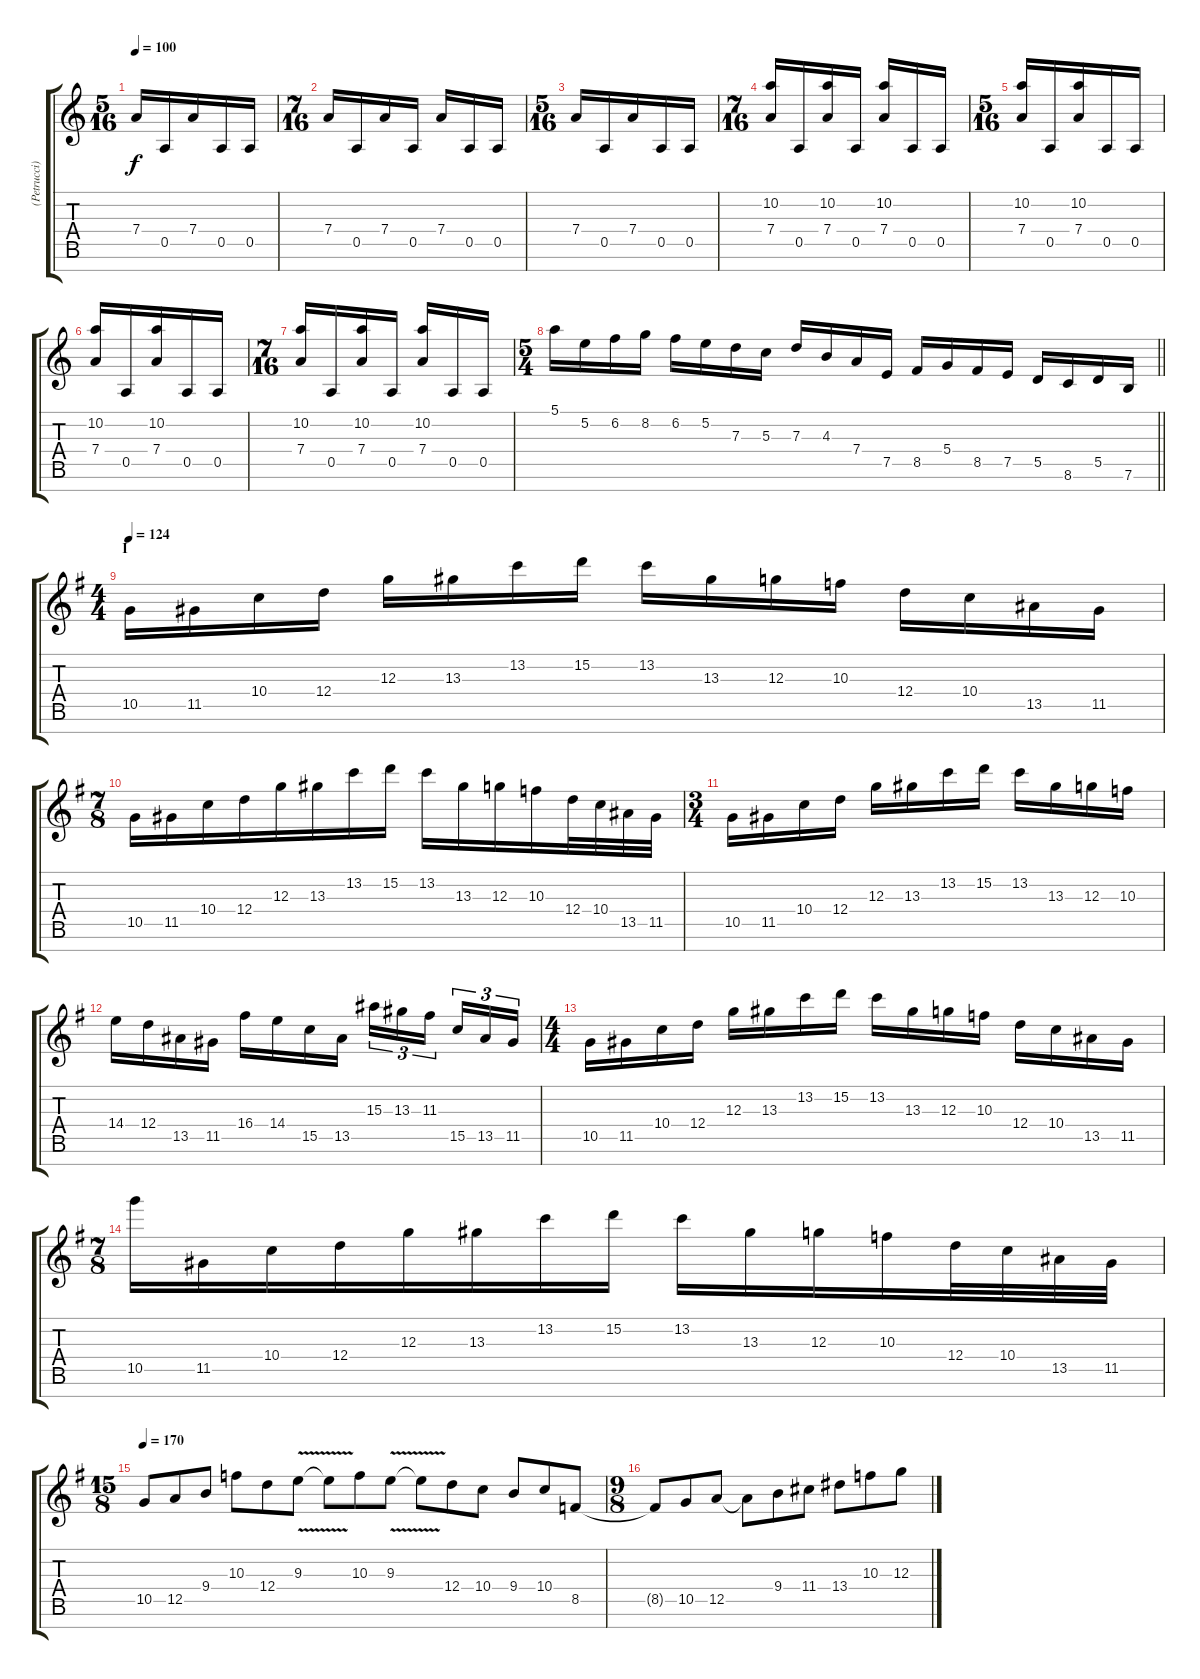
\track ("(Petrucci) Elec. Gtr. 1" "(Petrucci)") {instrument overdrivenguitar}
\staff {score tabs}
\tuning (E4 B3 G3 D3 A2 E2 B1) {hide}
\ts (5 16)
\tempo 100
\clef g2
\ks aminor
7.4.16{dy f beam merge} 0.5.16{beam merge} 7.4.16{beam merge} 0.5.16{beam merge} 0.5.16 |
\ts (7 16)
7.4.16{beam merge} 0.5.16{beam merge} 7.4.16{beam merge} 0.5.16 7.4.16{beam merge} 0.5.16{beam merge} 0.5.16 |
\ts (5 16)
7.4.16{beam merge} 0.5.16{beam merge} 7.4.16{beam merge} 0.5.16{beam merge} 0.5.16 |
\ts (7 16)
(10.2 7.4).16{beam merge} 0.5.16{beam merge} (10.2 7.4).16{beam merge} 0.5.16 (10.2 7.4).16{beam merge} 0.5.16{beam merge} 0.5.16 |
\ts (5 16)
(10.2 7.4).16{beam merge} 0.5.16{beam merge} (10.2 7.4).16{beam merge} 0.5.16{beam merge} 0.5.16 |
(10.2 7.4).16{beam merge} 0.5.16{beam merge} (10.2 7.4).16{beam merge} 0.5.16{beam merge} 0.5.16 |
\ts (7 16)
(10.2 7.4).16{beam merge} 0.5.16{beam merge} (10.2 7.4).16{beam merge} 0.5.16 (10.2 7.4).16{beam merge} 0.5.16{beam merge} 0.5.16 |
\ts (5 4)
\barLineRight lightlight
5.1.16 5.2.16 6.2.16 8.2.16 6.2.16 5.2.16 7.3.16 5.3.16 7.3.16 4.3.16 7.4.16 7.5.16 8.5.16 5.4.16 8.5.16 7.5.16 5.5.16 8.6.16 5.5.16 7.6.16 |
\ts (4 4)
\section ("" "I")
\tempo 124
\ks g
10.5.16 11.5.16 10.4.16 12.4.16 12.3.16 13.3.16 13.2.16 15.2.16 13.2.16 13.3.16 12.3.16 10.3.16 12.4.16 10.4.16 13.5.16 11.5.16 |
\ts (7 8)
10.5.16 11.5.16 10.4.16 12.4.16 12.3.16 13.3.16 13.2.16 15.2.16 13.2.16 13.3.16 12.3.16 10.3.16 12.4.32 10.4.32 13.5.32 11.5.32 |
\ts (3 4)
10.5.16 11.5.16 10.4.16 12.4.16 12.3.16 13.3.16 13.2.16 15.2.16 13.2.16 13.3.16 12.3.16 10.3.16 |
14.4.16 12.4.16 13.5.16 11.5.16 16.4.16 14.4.16 15.5.16 13.5.16 15.3.16{tu (3 2)} 13.3.16{tu (3 2)} 11.3.16{tu (3 2) beam splitsecondary} 15.5.16{tu (3 2)} 13.5.16{tu (3 2)} 11.5.16{tu (3 2)} |
\ts (4 4)
10.5.16 11.5.16 10.4.16 12.4.16 12.3.16 13.3.16 13.2.16 15.2.16 13.2.16 13.3.16 12.3.16 10.3.16 12.4.16 10.4.16 13.5.16 11.5.16 |
\ts (7 8)
10.5.16{ot 15mb} 11.5.16 10.4.16 12.4.16 12.3.16 13.3.16 13.2.16 15.2.16 13.2.16 13.3.16 12.3.16 10.3.16 12.4.32 10.4.32 13.5.32 11.5.32 |
\ts (15 8)
\tempo 170
10.5.8 12.5.8 9.4.8 10.3.8 12.4.8 9.3{v}.8 9.3{t}.8 10.3.8 9.3{v}.8 9.3{t}.8 12.4.8 10.4.8 9.4.8 10.4.8 8.5.8 |
\ts (9 8)
8.5{t}.8 10.5.8 12.5.8 12.5{t}.8 9.4.8 11.4.8 13.4.8 10.3.8 12.3.8
